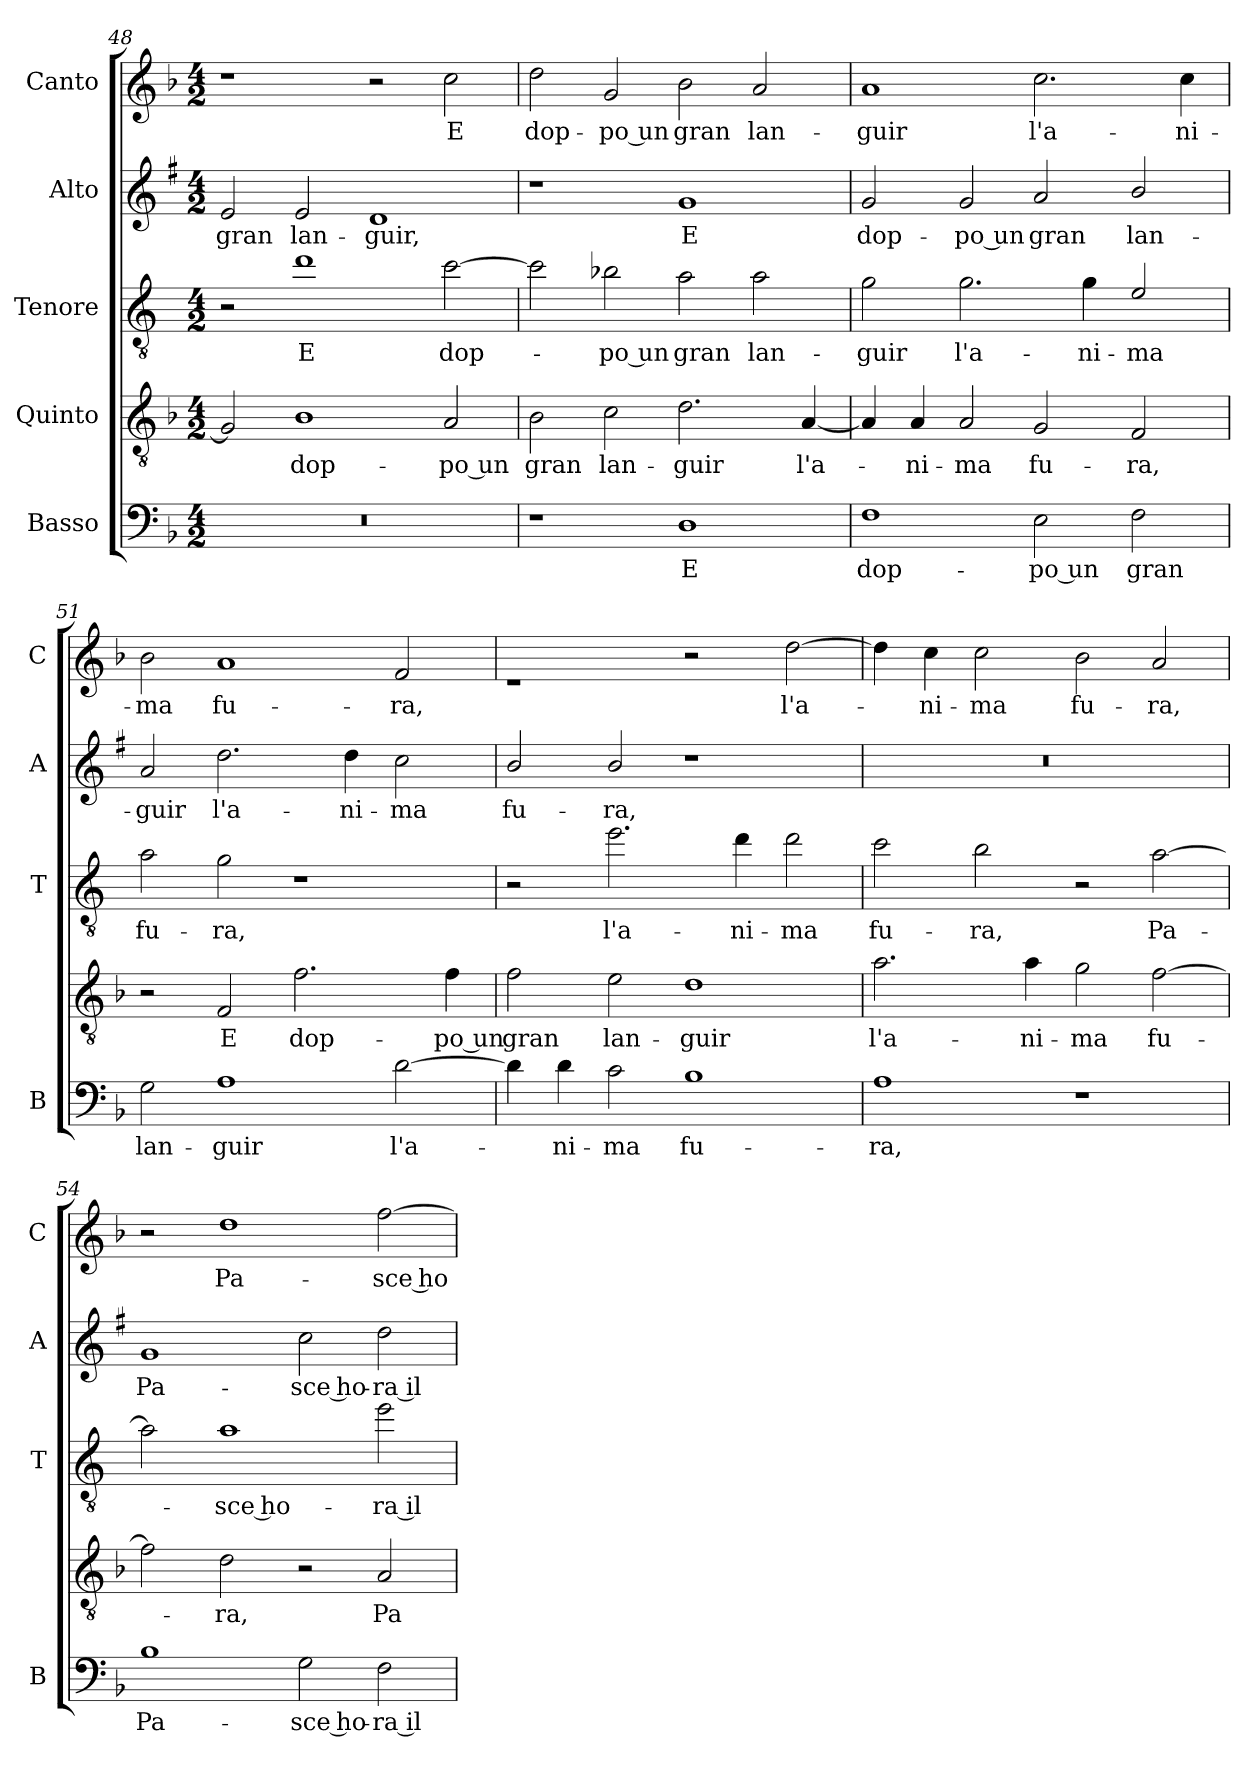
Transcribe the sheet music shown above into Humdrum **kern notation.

**kern	**text	**kern	**text	**kern	**text	**kern	**text	**kern	**text
*part5	*part5	*part4	*part4	*part3	*part3	*part2	*part2	*part1	*part1
*staff5	*staff5	*staff4	*staff4	*staff3	*staff3	*staff2	*staff2	*staff1	*staff1
*I"Basso	*	*I"Quinto	*	*I"Tenore	*	*I"Alto	*	*I"Canto	*
*I'B	*	*	*	*I'T	*	*I'A	*	*I'C	*
!!LO:LB:g=z
*clefF4	*	*clefGv2	*	*clefGv2	*	*clefG2	*	*clefG2	*
*	*	*	*	*ITrd4c7	*	*ITrd1c2	*	*	*
*k[b-]	*	*k[b-]	*	*k[b-]	*	*k[b-]	*	*k[b-]	*
*F:	*	*F:	*	*F:	*	*F:	*	*F:	*
*M4/2	*	*M4/2	*	*M4/2	*	*M4/2	*	*M4/2	*
=48	=48	=48	=48	=48	=48	=48	=48	=48	=48
!	!	!	!	!	!	!	!LO:LY:b	!	!
0r	.	2G/]	.	2r	.	2d/	gran	1r	.
!	!	!	!LO:LY:b	!	!LO:LY:b	!	!LO:LY:b	!	!
.	.	1B-	dop-	1g	E	2d/	lan-	.	.
!	!	!	!	!	!	!	!LO:LY:b	!	!
.	.	.	.	.	.	1c	-guir,	2r	.
!	!	!	!LO:LY:b	!	!LO:LY:b	!	!	!	!LO:LY:b
.	.	2A/	-po un	[2f\	dop-	.	.	2cc\	E
=49	=49	=49	=49	=49	=49	=49	=49	=49	=49
!	!	!	!LO:LY:b	!	!	!	!	!	!LO:LY:b
1r	.	2B-\	gran	2f\]	.	1r	.	2dd\	dop-
!	!	!	!LO:LY:b	!	!LO:LY:b	!	!	!	!LO:LY:b
.	.	2c\	lan-	2e-X\	-po un	.	.	2g/	-po un
!	!LO:LY:b	!	!LO:LY:b	!	!LO:LY:b	!	!LO:LY:b	!	!LO:LY:b
1D	E	2.d\	-guir	2d\	gran	1f	E	2b-\	gran
!	!	!	!	!	!LO:LY:b	!	!	!	!LO:LY:b
.	.	.	.	2d\	lan-	.	.	2a/	lan-
!	!	!	!LO:LY:b	!	!	!	!	!	!
.	.	[4A/	l'a-	.	.	.	.	.	.
=50	=50	=50	=50	=50	=50	=50	=50	=50	=50
!	!LO:LY:b	!	!	!	!LO:LY:b	!	!LO:LY:b	!	!LO:LY:b
1F	dop-	4A/]	.	2c\	-guir	2f/	dop-	1a	-guir
!	!	!	!LO:LY:b	!	!	!	!	!	!
.	.	4A/	-ni-	.	.	.	.	.	.
!	!	!	!LO:LY:b	!	!LO:LY:b	!	!LO:LY:b	!	!
.	.	2A/	-ma	2.c\	l'a-	2f/	-po un	.	.
!	!LO:LY:b	!	!LO:LY:b	!	!	!	!LO:LY:b	!	!LO:LY:b
2E\	-po un	2G/	fu-	.	.	2g/	gran	2.cc\	l'a-
!	!	!	!	!	!LO:LY:b	!	!	!	!
.	.	.	.	4c\	-ni-	.	.	.	.
!	!LO:LY:b	!	!LO:LY:b	!	!LO:LY:b	!	!LO:LY:b	!	!
2F\	gran	2F/	-ra,	2A/	-ma	2a/	lan-	.	.
!	!	!	!	!	!	!	!	!	!LO:LY:b
.	.	.	.	.	.	.	.	4cc\	-ni-
=51	=51	=51	=51	=51	=51	=51	=51	=51	=51
!	!LO:LY:b	!	!	!	!LO:LY:b	!	!LO:LY:b	!	!LO:LY:b
2G\	lan-	2r	.	2d\	fu-	2g/	-guir	2b-\	-ma
!	!LO:LY:b	!	!LO:LY:b	!	!LO:LY:b	!	!LO:LY:b	!	!LO:LY:b
1A	-guir	2F/	E	2c\	-ra,	2.cc\	l'a-	1a	fu-
!	!	!	!LO:LY:b	!	!	!	!	!	!
.	.	2.f\	dop-	1r	.	.	.	.	.
!	!	!	!	!	!	!	!LO:LY:b	!	!
.	.	.	.	.	.	4cc\	-ni-	.	.
!	!LO:LY:b	!	!	!	!	!	!LO:LY:b	!	!LO:LY:b
[2d\	l'a-	.	.	.	.	2b-\	-ma	2f/	-ra,
!	!	!	!LO:LY:b	!	!	!	!	!	!
.	.	4f\	-po un	.	.	.	.	.	.
!!LO:LB:g=z
=52	=52	=52	=52	=52	=52	=52	=52	=52	=52
!	!	!	!LO:LY:b	!	!	!	!LO:LY:b	!	!
4d\]	.	2f\	gran	2r	.	2a/	fu-	1rf	.
!	!LO:LY:b	!	!	!	!	!	!	!	!
4d\	-ni-	.	.	.	.	.	.	.	.
!	!LO:LY:b	!	!LO:LY:b	!	!LO:LY:b	!	!LO:LY:b	!	!
2c\	-ma	2e\	lan-	2.a\	l'a-	2a/	-ra,	.	.
!	!LO:LY:b	!	!LO:LY:b	!	!	!	!	!	!
1B-	fu-	1d	-guir	.	.	1r	.	2r	.
!	!	!	!	!	!LO:LY:b	!	!	!	!
.	.	.	.	4g\	-ni-	.	.	.	.
!	!	!	!	!	!LO:LY:b	!	!	!	!LO:LY:b
.	.	.	.	2g\	-ma	.	.	[2dd\	l'a-
=53	=53	=53	=53	=53	=53	=53	=53	=53	=53
!	!LO:LY:b	!	!LO:LY:b	!	!LO:LY:b	!	!	!	!
1A	-ra,	2.a\	l'a-	2f\	fu-	0r	.	4dd\]	.
!	!	!	!	!	!	!	!	!	!LO:LY:b
.	.	.	.	.	.	.	.	4cc\	-ni-
!	!	!	!	!	!LO:LY:b	!	!	!	!LO:LY:b
.	.	.	.	2e\	-ra,	.	.	2cc\	-ma
!	!	!	!LO:LY:b	!	!	!	!	!	!
.	.	4a\	-ni-	.	.	.	.	.	.
!	!	!	!LO:LY:b	!	!	!	!	!	!LO:LY:b
1r	.	2g\	-ma	2r	.	.	.	2b-\	fu-
!	!	!	!LO:LY:b	!	!LO:LY:b	!	!	!	!LO:LY:b
.	.	[2f\	fu-	[2d\	Pa-	.	.	2a/	-ra,
=54	=54	=54	=54	=54	=54	=54	=54	=54	=54
!	!LO:LY:b	!	!	!	!	!	!LO:LY:b	!	!
1B-	Pa-	2f\]	.	2d\]	.	1f	Pa-	2r	.
!	!	!	!LO:LY:b	!	!LO:LY:b	!	!	!	!LO:LY:b
.	.	2d\	-ra,	1d	-sce ho-	.	.	1dd	Pa-
!	!LO:LY:b	!	!	!	!	!	!LO:LY:b	!	!
2G\	-sce ho-	2r	.	.	.	2b-\	-sce ho-	.	.
!	!LO:LY:b	!	!LO:LY:b	!	!LO:LY:b	!	!LO:LY:b	!	!LO:LY:b
2F\	-ra il	2A/	Pa-	2a\	-ra il	2cc\	-ra il	[2ff\	-sce ho-
=	=	=	=	=	=	=	=	=	=
*-	*-	*-	*-	*-	*-	*-	*-	*-	*-
